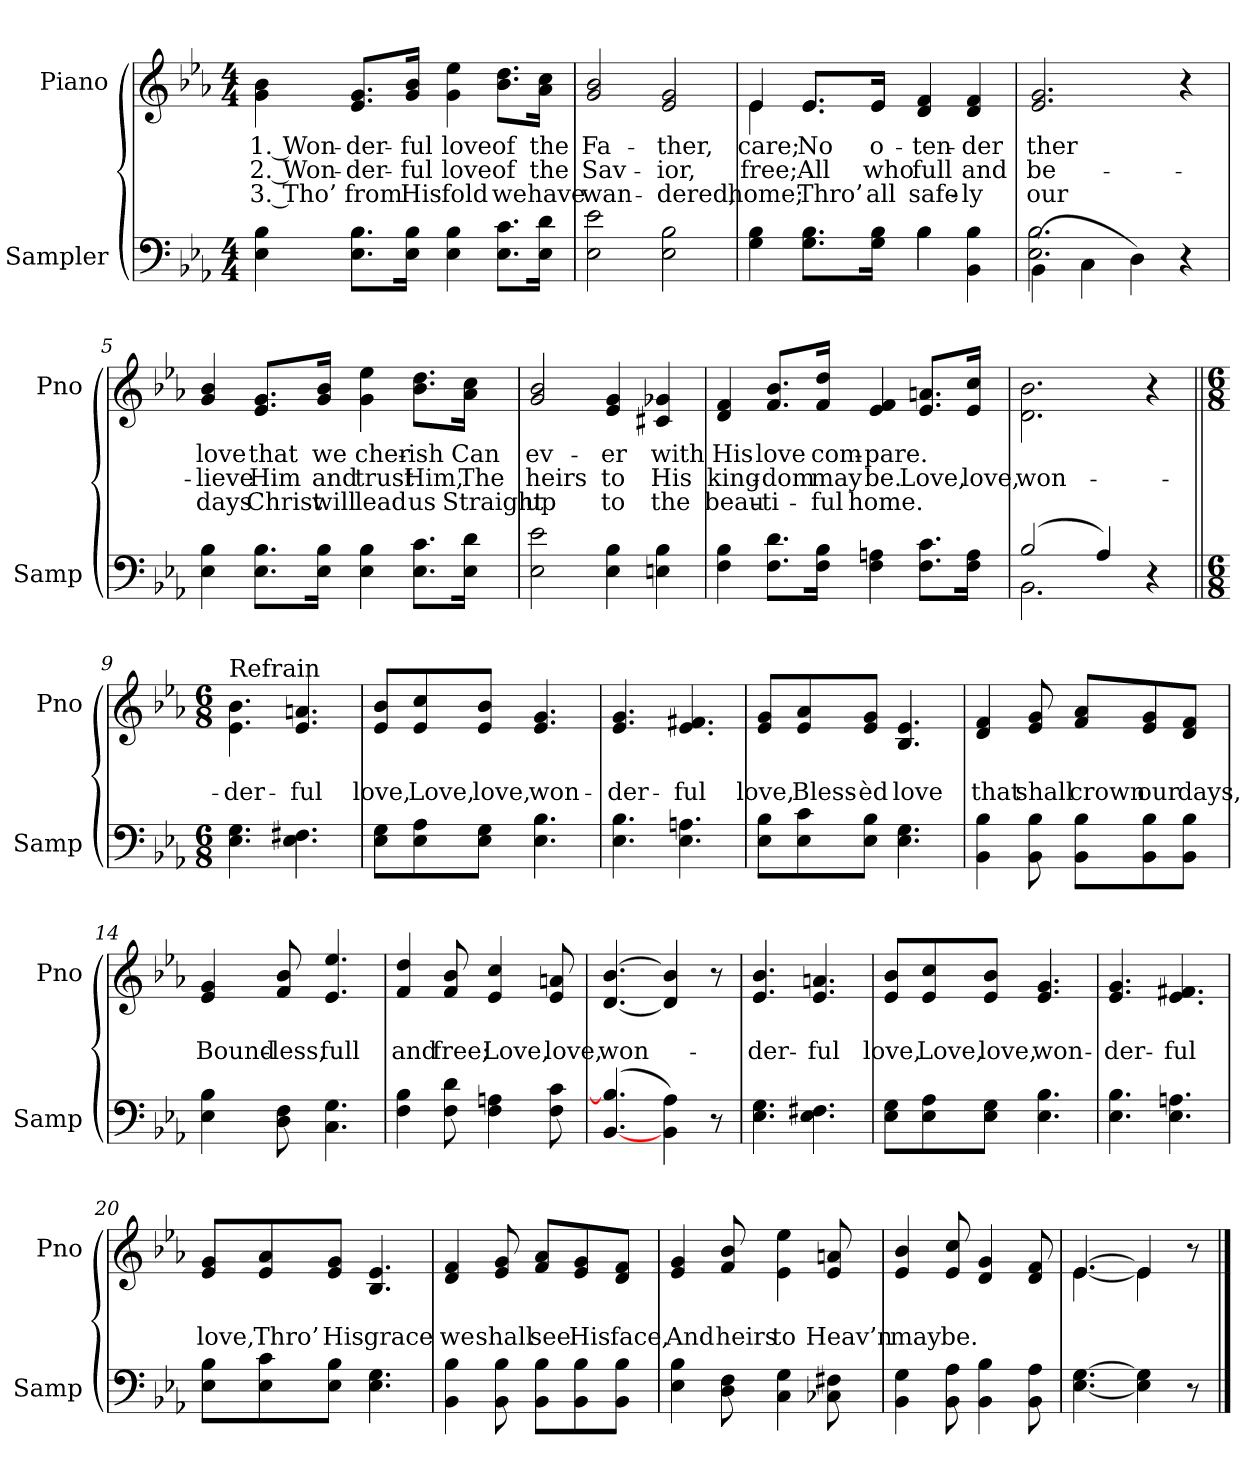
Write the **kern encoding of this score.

**kern	**kern	**text	**text	**text
*part2	*part1	*part1	*part1	*part1
*staff2	*staff1	*staff1	*staff1	*staff1
*I"Sampler	*I"Piano	*	*	*
*I'Samp	*I'Pno	*	*	*
*clefF4	*clefG2	*	*	*
*k[b-e-a-]	*k[b-e-a-]	*	*	*
*E-:	*E-:	*	*	*
*M4/4	*M4/4	*	*	*
=1	=1	=1	=1	=1
4E- 4B-	4g\ 4b-\	1. Won-	2. Won-	3. Tho’
8.E-\ 8.B-\L	8.e-/ 8.g/L	-der-	-der-	from
16E-\ 16B-\Jk	16g/ 16b-/Jk	-ful	-ful	His
4E- 4B-	4g 4ee-	love	love	fold
8.E-\ 8.c\L	8.b-\ 8.dd\L	of	of	we
16E-\ 16d\Jk	16a-\ 16cc\Jk	the	the	have
=2	=2	=2	=2	=2
2E- 2e-	2g 2b-	Fa-	Sav-	wan-
2E- 2B-	2e- 2g	-ther,	-ior,	-dered,
=3	=3	=3	=3	=3
*^	*^	*	*	*
4G 4B-	2ryy	4e-/	4e-	care;	free;	home;
8.G\ 8.B-\L	.	8.e-/L	8.e-/L	No	All	Thro’
16G\ 16B-\Jk	.	16e-/Jk	16e-/Jk	o-	who	all
4B-\	4B-	4d 4f	2ryy	ten-	full	safe-
4BB- 4B-	4ryy	4d 4f	.	-der	and	-ly
*	*	*v	*v	*	*	*
=4	=4	=4	=4	=4	=4
(4BB-\	2.E- 2.B-	2.e- 2.g	-ther	be-	our
4C\	.	.	.	.	.
4D\)	.	.	.	.	.
4r	4ryy	4r	.	.	.
*v	*v	*	*	*	*
=5	=5	=5	=5	=5
4E- 4B-	4g 4b-	love	-lieve	days
8.E-\ 8.B-\L	8.e-/ 8.g/L	that	Him	Christ
16E-\ 16B-\Jk	16g/ 16b-/Jk	we	and	will
4E- 4B-	4g 4ee-	cher-	trust	lead
8.E-\ 8.c\L	8.b-\ 8.dd\L	-ish	Him,	us
16E-\ 16d\Jk	16a-\ 16cc\Jk	Can	The	Straight
=6	=6	=6	=6	=6
2E- 2e-	2g 2b-	ev-	heirs	up
4E- 4B-	4e- 4g	-er	to	to
4En 4B-	4c#X 4g-X	with	His	the
=7	=7	=7	=7	=7
4F 4B-	4d 4f	His	king-	beau-
8.F\ 8.d\L	8.f/ 8.b-/L	love	-dom	-ti-
16F\ 16B-\Jk	16f/ 16dd/Jk	com-	may	-ful
4F 4An	4e- 4f	-pare.	be.	home.
8.F\ 8.c\L	8.e-/ 8.an/L	.	Love,	.
16F\ 16A\Jk	16e-/ 16cc/Jk	.	love,	.
=8	=8	=8	=8	=8
*^	*	*	*	*
(2B-/	2.BB-	2.d\ 2.b-\	.	won-	.
4A-/)	.	.	.	.	.
4r	4ryy	4r	.	.	.
*v	*v	*	*	*	*
=9||	=9||	=9||	=9||	=9||
*M6/8	*M6/8	*	*	*
*^	*	*	*	*
!	!	!LO:TX:t=Refrain	!	!	!
*v	*v	*	*	*	*
4.E- 4.G	4.e-\ 4.b-\	.	-der-	.
4.E- 4.F#X	4.e- 4.an	.	-ful	.
=10	=10	=10	=10	=10
8E-\ 8G\L	8e-/ 8b-/L	.	love,	.
8E-\ 8A-\	8e-/ 8cc/	.	Love,	.
8E-\ 8G\J	8e-/ 8b-/J	.	love,	.
4.E- 4.B-	4.e- 4.g	.	won-	.
=11	=11	=11	=11	=11
4.E- 4.B-	4.e- 4.g	.	-der-	.
4.E- 4.An	4.e- 4.f#X	.	-ful	.
=12	=12	=12	=12	=12
8E-\ 8B-\L	8e-/ 8g/L	.	love,	.
8E-\ 8c\	8e-/ 8a-/	.	Bless-	.
8E-\ 8B-\J	8e-/ 8g/J	.	-èd	.
4.E- 4.G	4.B- 4.e-	.	love	.
=13	=13	=13	=13	=13
4BB- 4B-	4d 4f	.	that	.
8BB- 8B-	8e- 8g	.	shall	.
8BB-\ 8B-\L	8f/ 8a-/L	.	crown	.
8BB-\ 8B-\	8e-/ 8g/	.	our	.
8BB-\ 8B-\J	8d/ 8f/J	.	days,	.
=14	=14	=14	=14	=14
4E- 4B-	4e- 4g	.	Bound-	.
8D 8F	8f 8b-	.	-less,	.
4.C 4.G	4.e- 4.ee-	.	full	.
=15	=15	=15	=15	=15
4F 4B-	4f 4dd	.	and	.
8F 8d	8f 8b-	.	free;	.
4F 4An	4e- 4cc	.	Love,	.
8F 8c	8e- 8an	.	love,	.
=16	=16	=16	=16	=16
([4.BB-/ 4.B-/]	[4.d [4.b-	.	won-	.
4BB- 4A-)	4d] 4b-]	.	.	.
8r	8r	.	.	.
=17	=17	=17	=17	=17
4.E- 4.G	4.e- 4.b-	.	-der-	.
4.E- 4.F#X	4.e- 4.an	.	-ful	.
=18	=18	=18	=18	=18
8E-\ 8G\L	8e-/ 8b-/L	.	love,	.
8E-\ 8A-\	8e-/ 8cc/	.	Love,	.
8E-\ 8G\J	8e-/ 8b-/J	.	love,	.
4.E- 4.B-	4.e- 4.g	.	won-	.
=19	=19	=19	=19	=19
4.E- 4.B-	4.e- 4.g	.	-der-	.
4.E- 4.An	4.e- 4.f#X	.	-ful	.
=20	=20	=20	=20	=20
8E-\ 8B-\L	8e-/ 8g/L	.	love,	.
8E-\ 8c\	8e-/ 8a-/	.	Thro’	.
8E-\ 8B-\J	8e-/ 8g/J	.	His	.
4.E- 4.G	4.B- 4.e-	.	grace	.
=21	=21	=21	=21	=21
4BB- 4B-	4d 4f	.	we	.
8BB- 8B-	8e- 8g	.	shall	.
8BB-\ 8B-\L	8f/ 8a-/L	.	see	.
8BB-\ 8B-\	8e-/ 8g/	.	His	.
8BB-\ 8B-\J	8d/ 8f/J	.	face,	.
=22	=22	=22	=22	=22
4E- 4B-	4e- 4g	.	And	.
8D 8F	8f 8b-	.	heirs	.
4C 4G	4e-\ 4ee-\	.	to	.
8C-X 8F#X	8e- 8an	.	Heav’n	.
=23	=23	=23	=23	=23
4BB- 4G	4e- 4b-	.	may	.
8BB- 8A-	8e- 8cc	.	be.	.
4BB- 4B-	4d 4g	.	.	.
8BB- 8A-	8d 8f	.	.	.
=24	=24	=24	=24	=24
*	*^	*	*	*
[4.E- [4.G	[4.e-/	[4.e-	.	.	.
4E-] 4G]	4e-/]	4e-]	.	.	.
8r	8r	8ryy	.	.	.
*	*v	*v	*	*	*
==	==	==	==	==
*-	*-	*-	*-	*-
